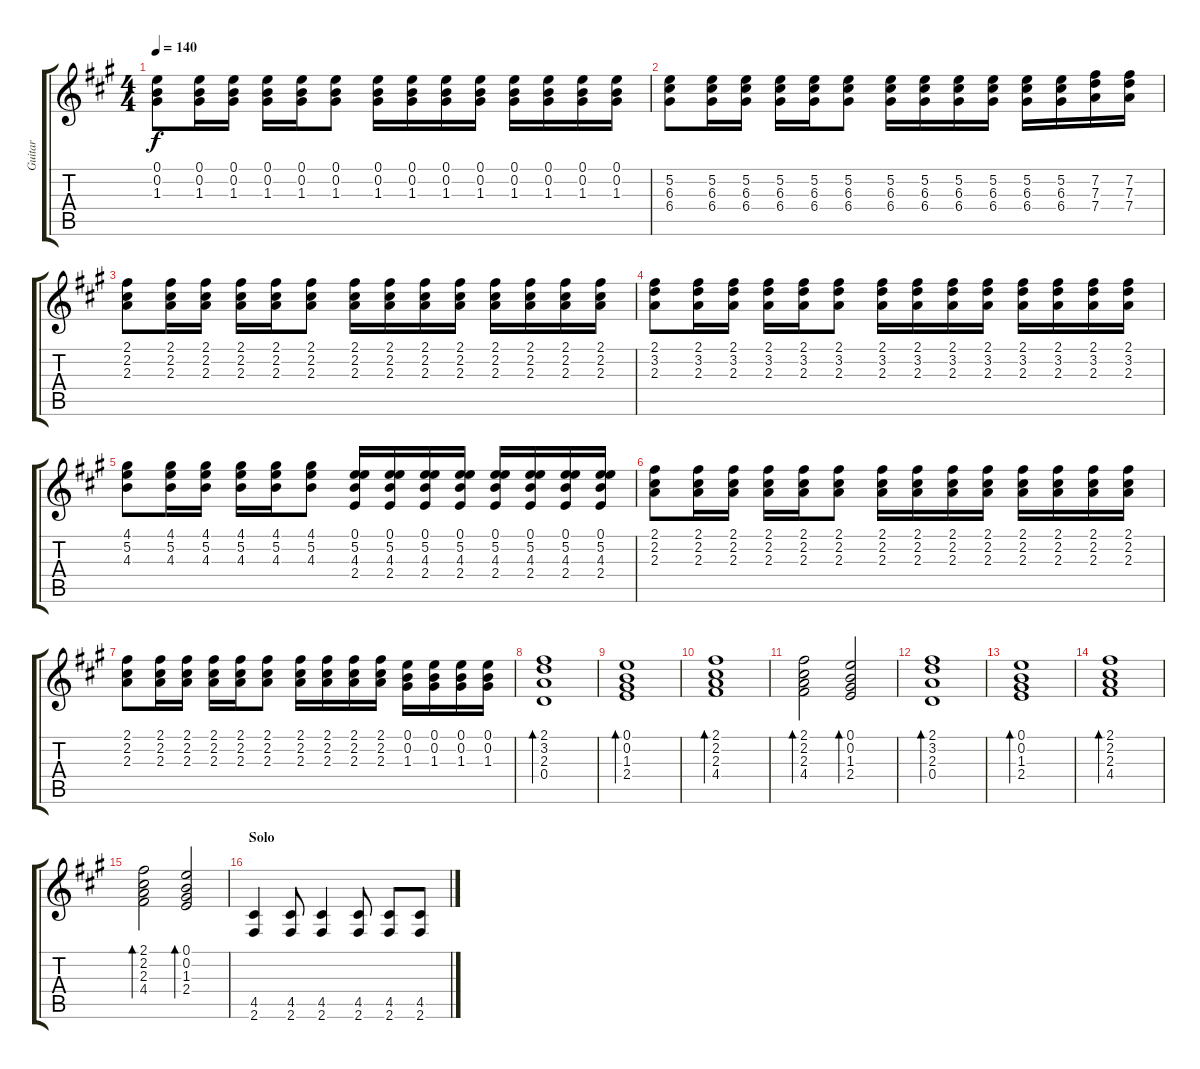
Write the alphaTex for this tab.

\track ("Guitar" "Guitar") {instrument distortionguitar}
\staff {score tabs}
\tuning (E4 B3 G3 D3 A2 E2) {hide}
\ts (4 4)
\tempo 140
\clef g2
\ks a
(0.1 0.2 1.3).8{dy f} (0.1 0.2 1.3).16 (0.1 0.2 1.3).16 (0.1 0.2 1.3).16 (0.1 0.2 1.3).16 (0.1 0.2 1.3).8 (0.1 0.2 1.3).16 (0.1 0.2 1.3).16 (0.1 0.2 1.3).16 (0.1 0.2 1.3).16 (0.1 0.2 1.3).16 (0.1 0.2 1.3).16 (0.1 0.2 1.3).16 (0.1 0.2 1.3).16 |
(5.2 6.3 6.4).8 (5.2 6.3 6.4).16 (5.2 6.3 6.4).16 (5.2 6.3 6.4).16 (5.2 6.3 6.4).16 (5.2 6.3 6.4).8 (5.2 6.3 6.4).16 (5.2 6.3 6.4).16 (5.2 6.3 6.4).16 (5.2 6.3 6.4).16 (5.2 6.3 6.4).16 (5.2 6.3 6.4).16 (7.2 7.3 7.4).16 (7.2 7.3 7.4).16 |
(2.1 2.2 2.3).8 (2.1 2.2 2.3).16 (2.1 2.2 2.3).16 (2.1 2.2 2.3).16 (2.1 2.2 2.3).16 (2.1 2.2 2.3).8 (2.1 2.2 2.3).16 (2.1 2.2 2.3).16 (2.1 2.2 2.3).16 (2.1 2.2 2.3).16 (2.1 2.2 2.3).16 (2.1 2.2 2.3).16 (2.1 2.2 2.3).16 (2.1 2.2 2.3).16 |
(2.1 3.2 2.3).8 (2.1 3.2 2.3).16 (2.1 3.2 2.3).16 (2.1 3.2 2.3).16 (2.1 3.2 2.3).16 (2.1 3.2 2.3).8 (2.1 3.2 2.3).16 (2.1 3.2 2.3).16 (2.1 3.2 2.3).16 (2.1 3.2 2.3).16 (2.1 3.2 2.3).16 (2.1 3.2 2.3).16 (2.1 3.2 2.3).16 (2.1 3.2 2.3).16 |
(4.1 5.2 4.3).8 (4.1 5.2 4.3).16 (4.1 5.2 4.3).16 (4.1 5.2 4.3).16 (4.1 5.2 4.3).16 (4.1 5.2 4.3).8 (0.1 5.2 4.3 2.4).16 (0.1 5.2 4.3 2.4).16 (0.1 5.2 4.3 2.4).16 (0.1 5.2 4.3 2.4).16 (0.1 5.2 4.3 2.4).16 (0.1 5.2 4.3 2.4).16 (0.1 5.2 4.3 2.4).16 (0.1 5.2 4.3 2.4).16 |
(2.1 2.2 2.3).8 (2.1 2.2 2.3).16 (2.1 2.2 2.3).16 (2.1 2.2 2.3).16 (2.1 2.2 2.3).16 (2.1 2.2 2.3).8 (2.1 2.2 2.3).16 (2.1 2.2 2.3).16 (2.1 2.2 2.3).16 (2.1 2.2 2.3).16 (2.1 2.2 2.3).16 (2.1 2.2 2.3).16 (2.1 2.2 2.3).16 (2.1 2.2 2.3).16 |
(2.1 2.2 2.3).8 (2.1 2.2 2.3).16 (2.1 2.2 2.3).16 (2.1 2.2 2.3).16 (2.1 2.2 2.3).16 (2.1 2.2 2.3).8 (2.1 2.2 2.3).16 (2.1 2.2 2.3).16 (2.1 2.2 2.3).16 (2.1 2.2 2.3).16 (0.1 0.2 1.3).16 (0.1 0.2 1.3).16 (0.1 0.2 1.3).16 (0.1 0.2 1.3).16 |
(2.1 3.2 2.3 0.4).1{bd 60} |
(0.1 0.2 1.3 2.4).1{bd 60} |
(2.1 2.2 2.3 4.4).1{bd 60} |
(2.1 2.2 2.3 4.4).2{bd 60} (0.1 0.2 1.3 2.4).2{bd 60} |
(2.1 3.2 2.3 0.4).1{bd 60} |
(0.1 0.2 1.3 2.4).1{bd 60} |
(2.1 2.2 2.3 4.4).1{bd 60} |
(2.1 2.2 2.3 4.4).2{bd 60} (0.1 0.2 1.3 2.4).2{bd 60} |
\section ("" "Solo")
(4.5 2.6).4 (4.5 2.6).8 (4.5 2.6).4 (4.5 2.6).8 (4.5 2.6).8 (4.5 2.6).8
